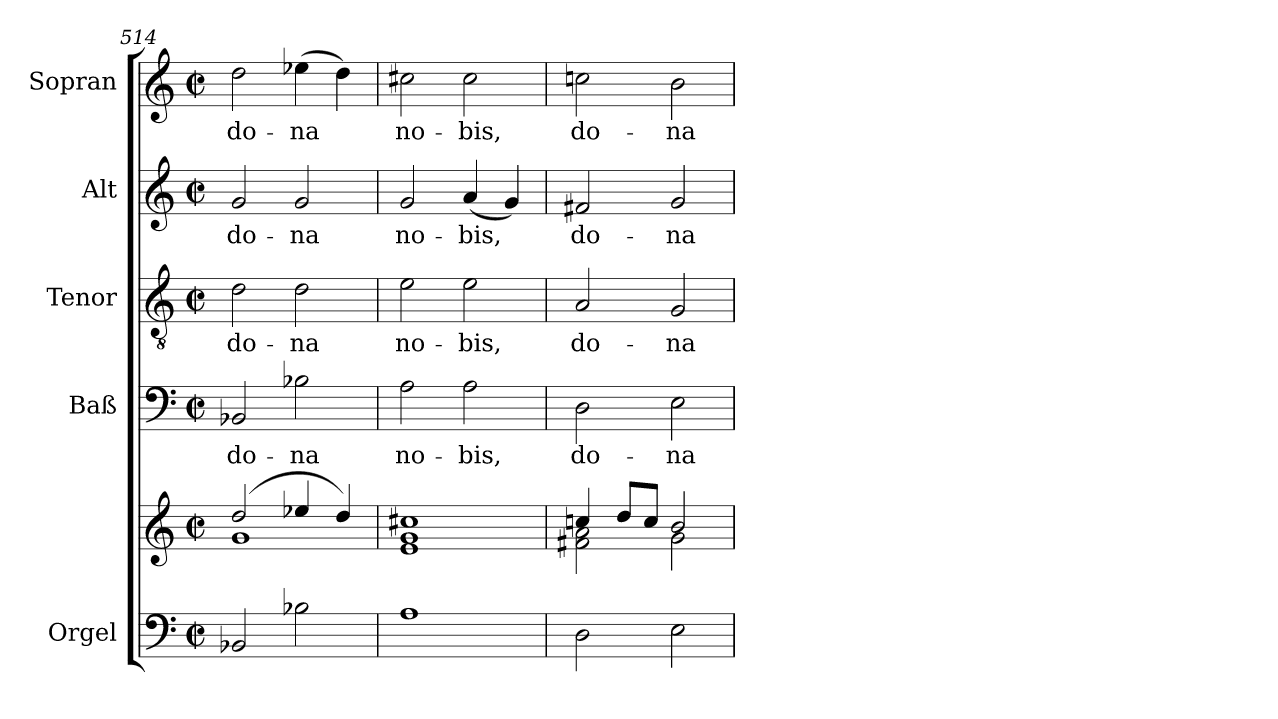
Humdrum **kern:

**kern	**kern	**kern	**text	**kern	**text	**kern	**text	**kern	**text
*part5	*part5	*part4	*part4	*part3	*part3	*part2	*part2	*part1	*part1
*staff6	*staff5	*staff4	*staff4	*staff3	*staff3	*staff2	*staff2	*staff1	*staff1
*I"Orgel	*	*I"Baß	*	*I"Tenor	*	*I"Alt	*	*I"Sopran	*
*clefF4	*clefG2	*clefF4	*	*clefGv2	*	*clefG2	*	*clefG2	*
*k[]	*k[]	*k[]	*	*k[]	*	*k[]	*	*k[]	*
*C:	*C:	*C:	*	*C:	*	*C:	*	*C:	*
*M2/2	*M2/2	*M2/2	*	*M2/2	*	*M2/2	*	*M2/2	*
*met(c|)	*met(c|)	*met(c|)	*	*met(c|)	*	*met(c|)	*	*met(c|)	*
=514	=514	=514	=514	=514	=514	=514	=514	=514	=514
*	*^	*	*	*	*	*	*	*	*
!	!	!	!	!LO:LY:b	!	!LO:LY:b	!	!LO:LY:b	!	!LO:LY:b
2BB-X/	(2dd/	1g	2BB-X/	do-	2d\	do-	2g/	do-	2dd\	do-
!	!	!	!	!LO:LY:b	!	!LO:LY:b	!	!LO:LY:b	!	!LO:LY:b
2B-X\	4ee-X/	.	2B-X\	-na	2d\	-na	2g/	-na	(>4ee-X\	-na
.	4dd/)	.	.	.	.	.	.	.	4dd\)	.
*	*v	*v	*	*	*	*	*	*	*	*
=515	=515	=515	=515	=515	=515	=515	=515	=515	=515
!	!	!	!LO:LY:b	!	!LO:LY:b	!	!LO:LY:b	!	!LO:LY:b
1A	1e 1g 1cc#X	2A\	no-	2e\	no-	2g/	no-	2cc#X\	no-
!	!	!	!LO:LY:b	!	!LO:LY:b	!	!LO:LY:b	!	!LO:LY:b
.	.	2A\	-bis,	2e\	-bis,	(<4a/	-bis,	2cc#\	-bis,
.	.	.	.	.	.	4g/)	.	.	.
=516	=516	=516	=516	=516	=516	=516	=516	=516	=516
*	*^	*	*	*	*	*	*	*	*
!	!	!	!	!LO:LY:b	!	!LO:LY:b	!	!LO:LY:b	!	!LO:LY:b
2D\	4ccn/	2f#X\ 2a\	2D\	do-	2A/	do-	2f#X/	do-	2ccn\	do-
.	8dd/L	.	.	.	.	.	.	.	.	.
.	8cc/J	.	.	.	.	.	.	.	.	.
!	!	!	!	!LO:LY:b	!	!LO:LY:b	!	!LO:LY:b	!	!LO:LY:b
2E\	2b/	2g\	2E\	-na	2G/	-na	2g/	-na	2b\	-na
*	*v	*v	*	*	*	*	*	*	*	*
=	=	=	=	=	=	=	=	=	=
*-	*-	*-	*-	*-	*-	*-	*-	*-	*-
